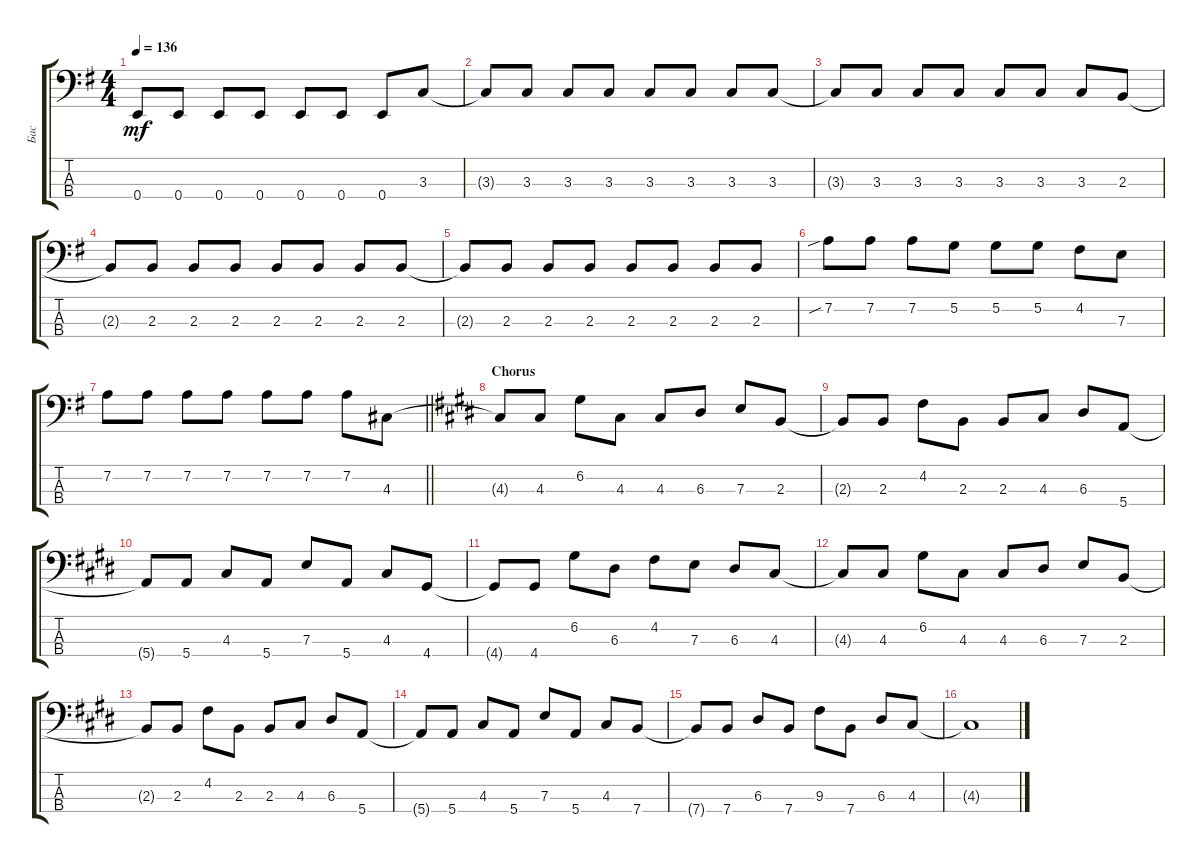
\track ("Бас" "Бас") {instrument fretlessbass}
\staff {score tabs}
\tuning (G2 D2 A1 E1) {hide}
\ts (4 4)
\tempo 136
\clef f4
\ks eminor
0.4{t}.8{dy mf} 0.4.8 0.4.8 0.4.8 0.4.8 0.4.8 0.4.8 3.3.8 |
3.3{t}.8 3.3.8 3.3.8 3.3.8 3.3.8 3.3.8 3.3.8 3.3.8 |
3.3{t}.8 3.3.8 3.3.8 3.3.8 3.3.8 3.3.8 3.3.8 2.3.8 |
2.3{t}.8 2.3.8 2.3.8 2.3.8 2.3.8 2.3.8 2.3.8 2.3.8 |
2.3{t}.8 2.3.8 2.3.8 2.3.8 2.3.8 2.3.8 2.3.8 2.3.8 |
7.2{sib}.8 7.2.8 7.2.8 5.2.8 5.2.8 5.2.8 4.2.8 7.3.8 |
\barLineRight lightlight
7.2.8 7.2.8 7.2.8 7.2.8 7.2.8 7.2.8 7.2.8 4.3.8 |
\section ("" "Chorus")
\ks c#minor
4.3{t}.8 4.3.8 6.2.8 4.3.8 4.3.8 6.3.8 7.3.8 2.3.8 |
2.3{t}.8 2.3.8 4.2.8 2.3.8 2.3.8 4.3.8 6.3.8 5.4.8 |
5.4{t}.8 5.4.8 4.3.8 5.4.8 7.3.8 5.4.8 4.3.8 4.4.8 |
4.4{t}.8 4.4.8 6.2.8 6.3.8 4.2.8 7.3.8 6.3.8 4.3.8 |
4.3{t}.8 4.3.8 6.2.8 4.3.8 4.3.8 6.3.8 7.3.8 2.3.8 |
2.3{t}.8 2.3.8 4.2.8 2.3.8 2.3.8 4.3.8 6.3.8 5.4.8 |
5.4{t}.8 5.4.8 4.3.8 5.4.8 7.3.8 5.4.8 4.3.8 7.4.8 |
7.4{t}.8 7.4.8 6.3.8 7.4.8 9.3.8 7.4.8 6.3.8 4.3.8 |
4.3{t}.1
